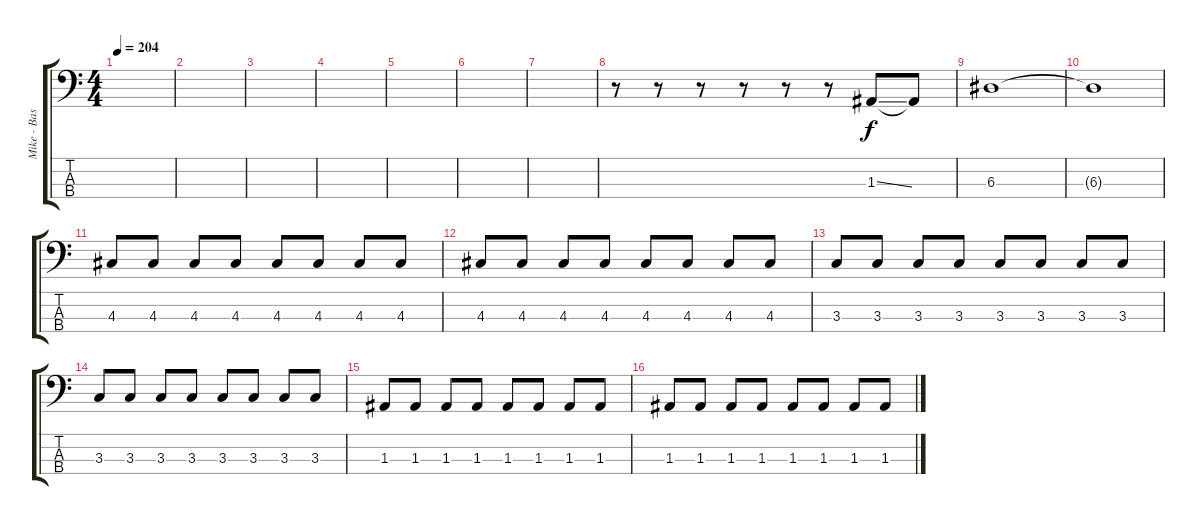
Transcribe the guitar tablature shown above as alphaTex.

\track ("Mike - Bass" "Mike - Bas") {instrument electricbasspick}
\staff {score tabs}
\tuning (G2 D2 A1 E1) {hide}
\ts (4 4)
\tempo 204
\clef f4
\ks c
|
|
|
|
|
|
|
r.8 r.8 r.8 r.8 r.8 r.8 1.3{ss}.8 1.3{t}.8 |
6.3.1 |
6.3{t}.1 |
4.3.8 4.3.8 4.3.8 4.3.8 4.3.8 4.3.8 4.3.8 4.3.8 |
4.3.8 4.3.8 4.3.8 4.3.8 4.3.8 4.3.8 4.3.8 4.3.8 |
3.3.8 3.3.8 3.3.8 3.3.8 3.3.8 3.3.8 3.3.8 3.3.8 |
3.3.8 3.3.8 3.3.8 3.3.8 3.3.8 3.3.8 3.3.8 3.3.8 |
1.3.8 1.3.8 1.3.8 1.3.8 1.3.8 1.3.8 1.3.8 1.3.8 |
1.3.8 1.3.8 1.3.8 1.3.8 1.3.8 1.3.8 1.3.8 1.3.8
